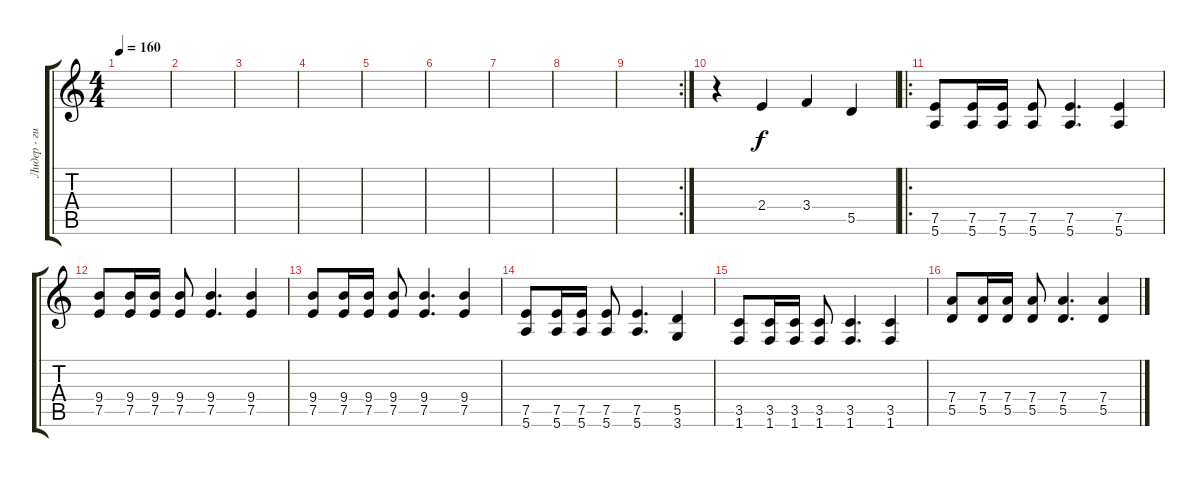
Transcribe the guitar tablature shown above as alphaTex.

\track ("Лидер - гитара" "Лидер - ги") {instrument distortionguitar}
\staff {score tabs}
\tuning (E4 B3 G3 D3 A2 E2) {hide}
\ts (4 4)
\tempo 160
\clef g2
\ks aminor
|
|
|
|
|
|
|
|
\rc 2
|
r.4 2.4.4 3.4.4 5.5.4 |
\ro
(7.5 5.6).8 (7.5 5.6).16 (7.5 5.6).16 (7.5 5.6).8 (7.5 5.6).4{d} (7.5 5.6).4 |
(9.4 7.5).8 (9.4 7.5).16 (9.4 7.5).16 (9.4 7.5).8 (9.4 7.5).4{d} (9.4 7.5).4 |
(9.4 7.5).8 (9.4 7.5).16 (9.4 7.5).16 (9.4 7.5).8 (9.4 7.5).4{d} (9.4 7.5).4 |
(7.5 5.6).8 (7.5 5.6).16 (7.5 5.6).16 (7.5 5.6).8 (7.5 5.6).4{d} (5.5 3.6).4 |
(3.5 1.6).8 (3.5 1.6).16 (3.5 1.6).16 (3.5 1.6).8 (3.5 1.6).4{d} (3.5 1.6).4 |
(7.4 5.5).8 (7.4 5.5).16 (7.4 5.5).16 (7.4 5.5).8 (7.4 5.5).4{d} (7.4 5.5).4
